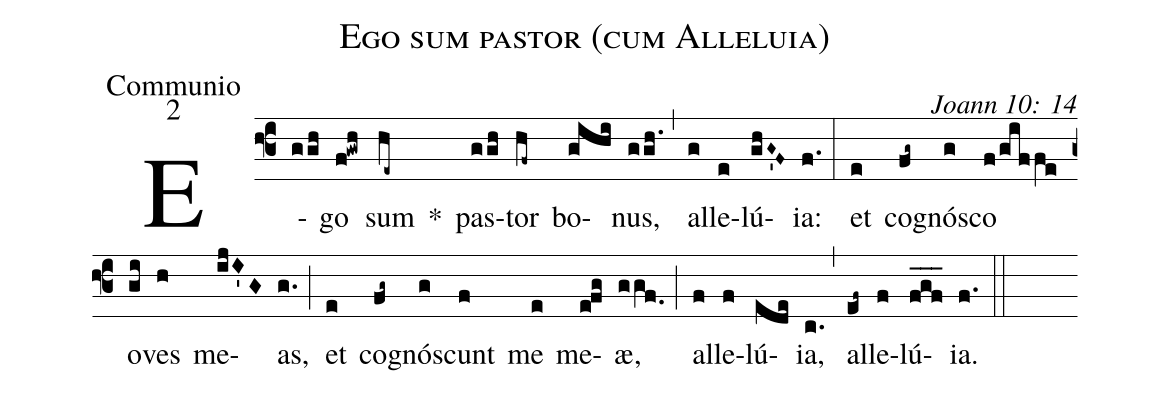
name: Ego sum pastor (cum Alleluia);
office-part: Communio;
mode: 2;
commentary: Joann 10: 14;
%%
(f3) E(ggh)go(f!gwh) sum(he~) *() pas(ggh)tor(hf~) bo(gihi)nus,(ggh.) (,) al(g)le(e)lú(ghG~'F~)ia:(f.) (:)
et(e) co(fg~)gnós(g)co(f/giffe) o(gi)ves(h) me(ijI'G)as,(g.) (;) et(e) co(fg~)gnós(g)cunt(f) me(e) me(e!fg)æ,(ggf.0) (;) al(f)le(f)lú(ede)ia,(c.) (,) al(ef~)le(f)lú(f_g_f_)ia.(f.) (::)
